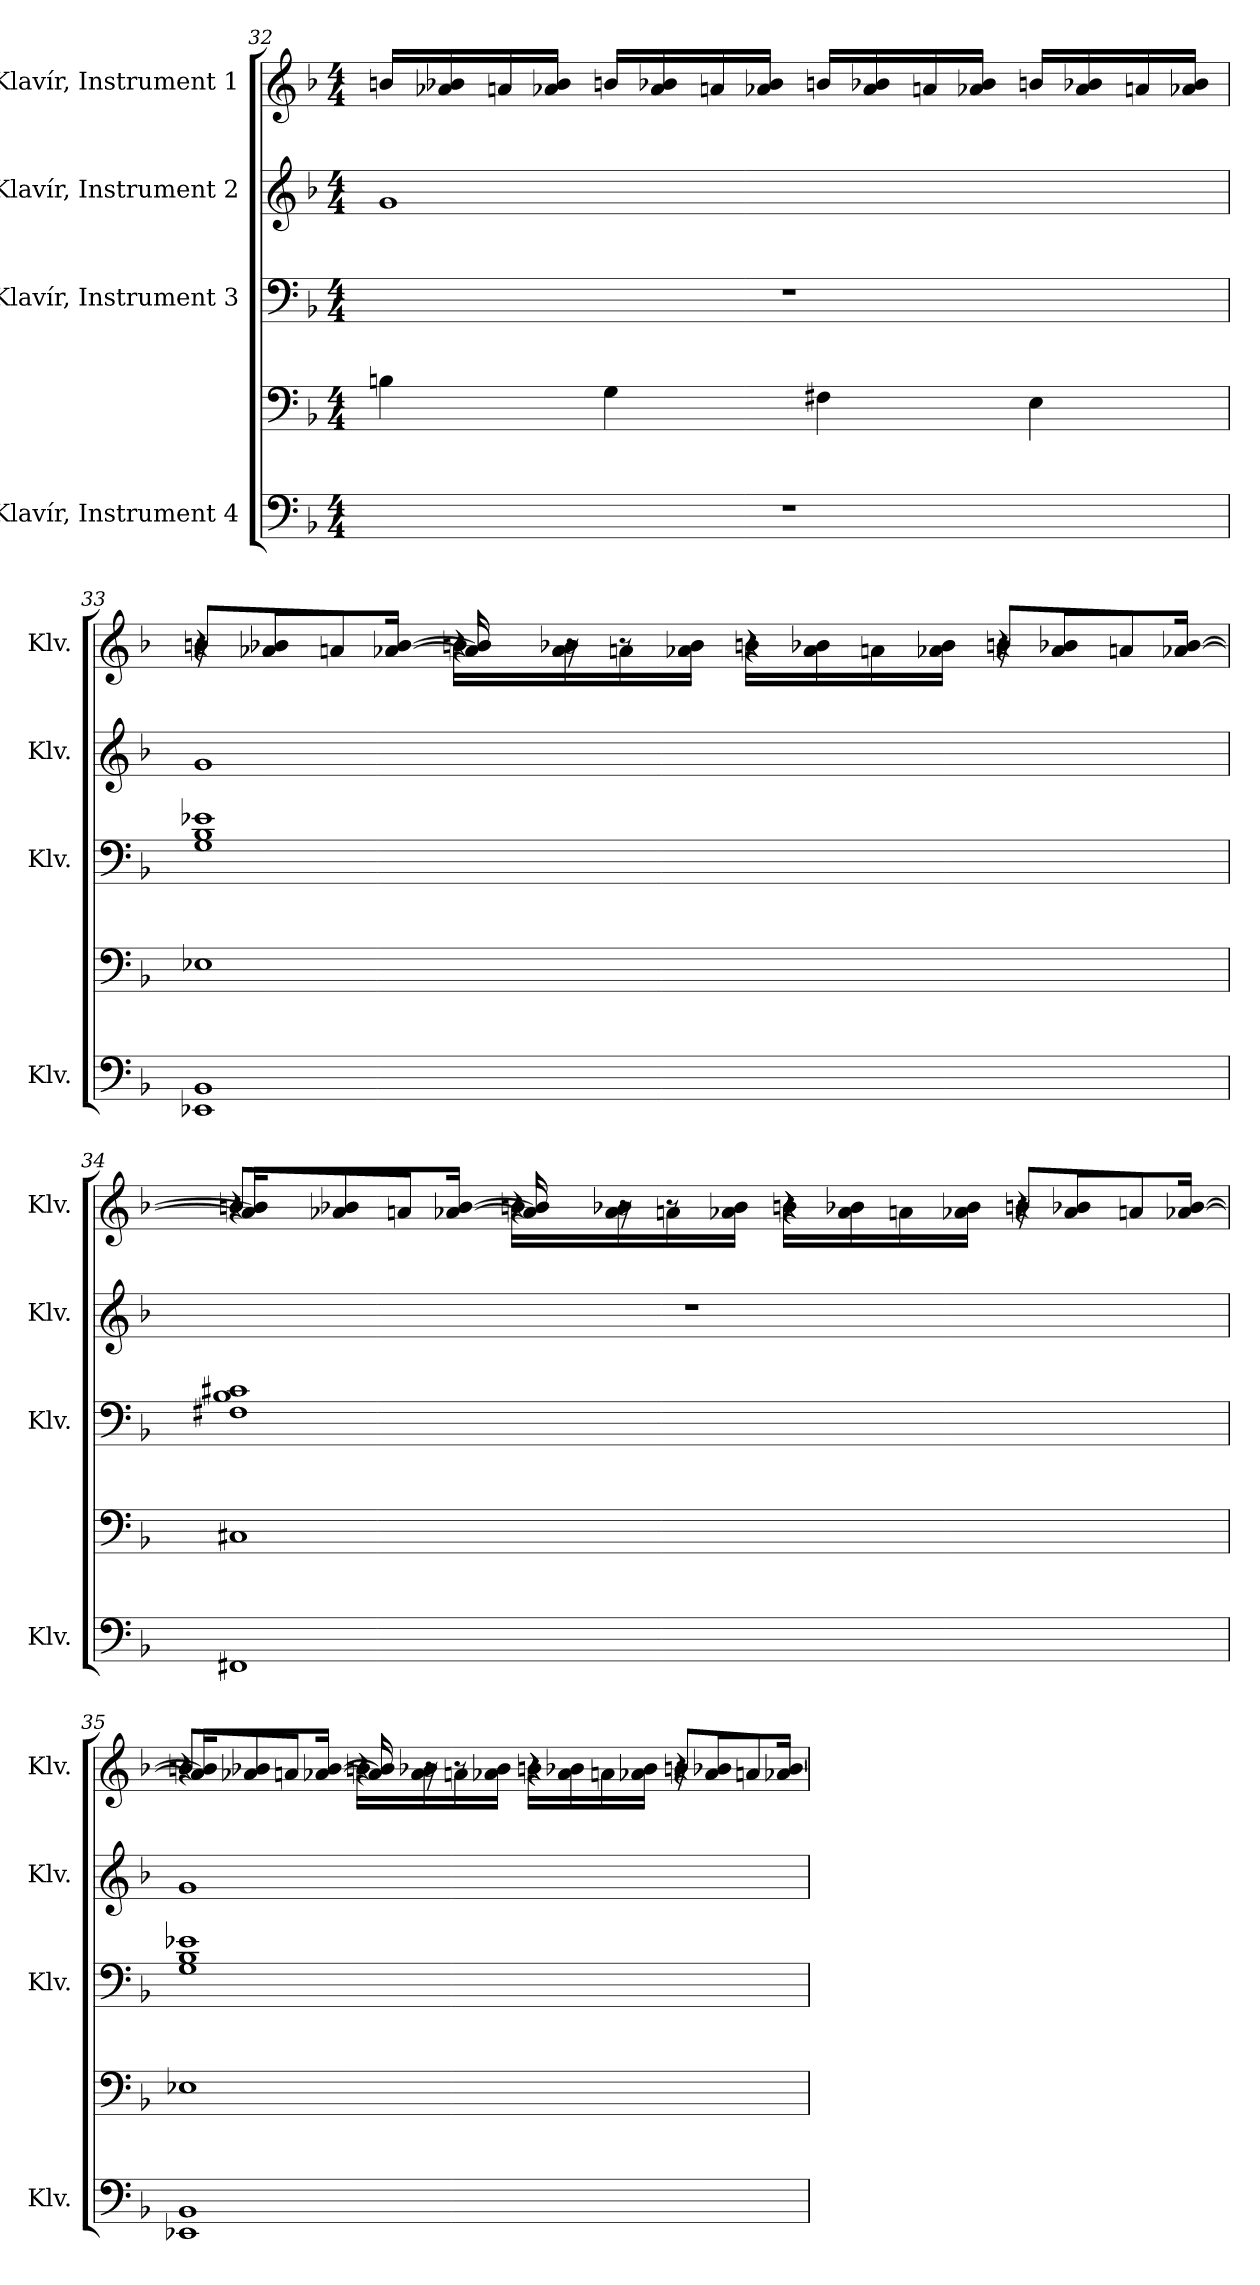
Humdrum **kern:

**kern	**kern	**kern	**kern	**kern
*part4	*part4	*part3	*part2	*part1
*staff5	*staff4	*staff3	*staff2	*staff1
*I"Klavír, Instrument  4	*	*I"Klavír, Instrument  3	*I"Klavír, Instrument  2	*I"Klavír, Instrument  1
*I'Klv.	*	*I'Klv.	*I'Klv.	*I'Klv.
!!LO:PB:g=z
*clefF4	*clefF4	*clefF4	*clefG2	*clefG2
*k[b-]	*k[b-]	*k[b-]	*k[b-]	*k[b-]
*M4/4	*M4/4	*M4/4	*M4/4	*M4/4
*MM110	*MM110	*MM110	*MM110	*MM110
=32	=32	=32	=32	=32
1r	4Bn\	1r	1g	16bn/LL
.	.	.	.	16a-X/ 16b-X/
.	.	.	.	16an/
.	.	.	.	16a-X/ 16b-/JJ
*	*	*	*	*MM120
.	4G\	.	.	16bn/LL
.	.	.	.	16a-/ 16b-X/
.	.	.	.	16an/
.	.	.	.	16a-X/ 16b-/JJ
.	4F#X\	.	.	16bn/LL
.	.	.	.	16a-/ 16b-X/
.	.	.	.	16an/
.	.	.	.	16a-X/ 16b-/JJ
*	*	*	*	*MM100
.	4E\	.	.	16bn/LL
.	.	.	.	16a-/ 16b-X/
.	.	.	.	16an/
.	.	.	.	16a-X/ 16b-/JJ
!!LO:LB:g=z
=33	=33	=33	=33	=33
*	*	*	*	*MM120
*	*	*	*	*^
*	*	*	*	*	*^
1EE-X 1BB-	1E-X	1G 1B- 1e-X	1g	8bn/L	4r	16r
.	.	.	.	.	.	8a-X/ 8b-X/L
.	.	.	.	8an/J	.	.
.	.	.	.	.	.	[16a-X/ [16b-/Jk
.	.	.	.	4r	16bn\LL	16a-/] 16b-/]
.	.	.	.	.	16a-\ 16b-X\	16r
.	.	.	.	.	16an\	8r
.	.	.	.	.	16a-X\ 16b-\JJ	.
.	.	.	.	4r	16bn\LL	4r
.	.	.	.	.	16a-\ 16b-X\	.
.	.	.	.	.	16an\	.
.	.	.	.	.	16a-X\ 16b-\JJ	.
.	.	.	.	8bn/L	4r	16r
.	.	.	.	.	.	8a-/ 8b-X/L
.	.	.	.	8an/J	.	.
.	.	.	.	.	.	[16a-X/ [16b-/Jk
!!LO:PB:g=z	!!	!!
=34	=34	=34	=34	=34	=34	=34
1FF#X	1C#X	1F#X 1B- 1c#X	1r	8bn/L	4r	16a-/] 16b-/]KL
.	.	.	.	.	.	8a-X/ 8b-X/
.	.	.	.	8an/J	.	.
.	.	.	.	.	.	[16a-X/ [16b-/Jk
.	.	.	.	4r	16bn\LL	16a-/] 16b-/]
.	.	.	.	.	16a-\ 16b-X\	16r
.	.	.	.	.	16an\	8r
.	.	.	.	.	16a-X\ 16b-\JJ	.
.	.	.	.	4r	16bn\LL	4r
.	.	.	.	.	16a-\ 16b-X\	.
.	.	.	.	.	16an\	.
.	.	.	.	.	16a-X\ 16b-\JJ	.
.	.	.	.	8bn/L	4r	16r
.	.	.	.	.	.	8a-/ 8b-X/L
.	.	.	.	8an/J	.	.
.	.	.	.	.	.	[16a-X/ [16b-/Jk
!!LO:LB:g=z	!!	!!
=35	=35	=35	=35	=35	=35	=35
1EE-X 1BB-	1E-X	1G 1B- 1e-X	1g	8bn/L	4r	16a-/] 16b-/]KL
.	.	.	.	.	.	8a-X/ 8b-X/
.	.	.	.	8an/J	.	.
.	.	.	.	.	.	[16a-X/ [16b-/Jk
.	.	.	.	4r	16bn\LL	16a-/] 16b-/]
.	.	.	.	.	16a-\ 16b-X\	16r
.	.	.	.	.	16an\	8r
.	.	.	.	.	16a-X\ 16b-\JJ	.
.	.	.	.	4r	16bn\LL	4r
.	.	.	.	.	16a-\ 16b-X\	.
.	.	.	.	.	16an\	.
.	.	.	.	.	16a-X\ 16b-\JJ	.
.	.	.	.	8bn/L	4r	16r
.	.	.	.	.	.	8a-/ 8b-X/L
.	.	.	.	8an/J	.	.
.	.	.	.	.	.	[16a-X/ [16b-/Jk
*	*	*	*	*v	*v	*v
=	=	=	=	=
*-	*-	*-	*-	*-
